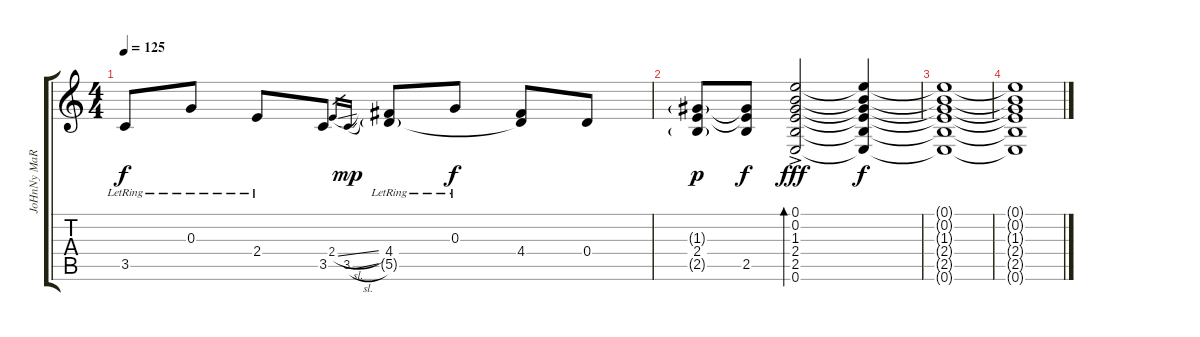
\track ("JoHnNy MaRr" "JoHnNy MaR") {instrument electricguitarclean}
\staff {score tabs}
\tuning (E4 B3 G3 D3 A2 E2) {hide}
\ts (4 4)
\tempo 125
\clef g2
\ks c
3.5{lr}.8{dy f} 0.3{lr}.8 2.4{lr}.8 3.5.8 2.4{sl}.16{gr} 3.5{sl}.16{gr dy mp} (4.4{lr} 5.5{g}).8 0.3{lr}.8{dy f} (4.4 5.5{t}).8 0.4.8 |
(1.3{g} 2.4 2.5{g}).8{dy p} (1.3{t} 2.4{t} 2.5).8{dy f} (0.1{ac} 0.2 1.3 2.4 2.5 0.6).2{bd 30 dy fff} (0.1{t} 0.2{t} 1.3{t} 2.4{t} 2.5{t} 0.6{t}).4{dy f} |
(0.1{t} 0.2{t} 1.3{t} 2.4{t} 2.5{t} 0.6{t}).1 |
(0.1{t} 0.2{t} 1.3{t} 2.4{t} 2.5{t} 0.6{t}).1
